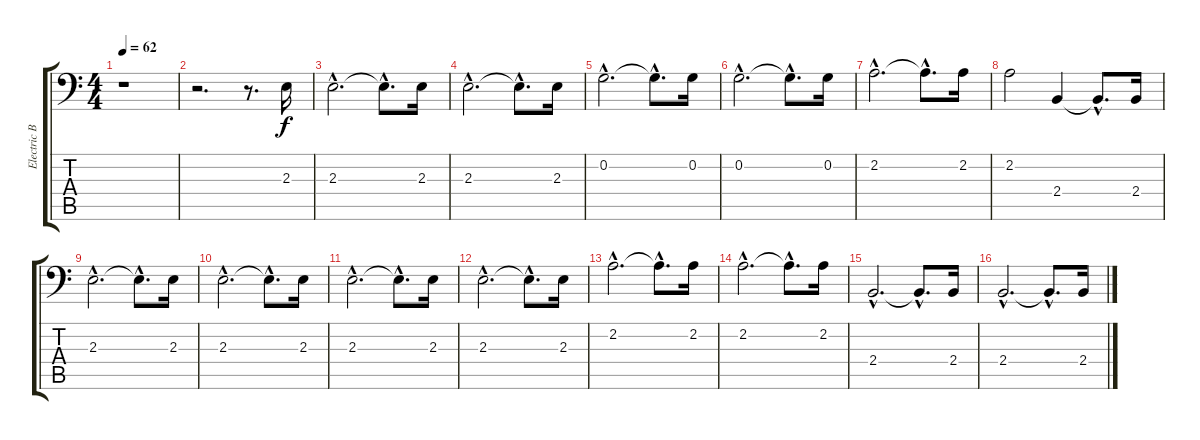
\track ("Electric Bass Guitar" "Electric B") {instrument electricbassfinger}
\staff {score tabs}
\tuning (C3 G2 D2 A1 E1 B0) {hide}
\ts (4 4)
\tempo 62
\clef f4
\ks c
r.1{dy f instrument electricbassfinger} |
r.2{d} r.8{d} 2.3.16 |
2.3{hac}.2{d} 2.3{hac t}.8{d} 2.3.16 |
2.3{hac}.2{d} 2.3{hac t}.8{d} 2.3.16 |
0.2{hac}.2{d} 0.2{hac t}.8{d} 0.2.16 |
0.2{hac}.2{d} 0.2{hac t}.8{d} 0.2.16 |
2.2{hac}.2{d} 2.2{hac t}.8{d} 2.2.16 |
2.2.2 2.4.4 2.4{hac t}.8{d} 2.4.16 |
2.3{hac}.2{d} 2.3{hac t}.8{d} 2.3.16 |
2.3{hac}.2{d} 2.3{hac t}.8{d} 2.3.16 |
2.3{hac}.2{d} 2.3{hac t}.8{d} 2.3.16 |
2.3{hac}.2{d} 2.3{hac t}.8{d} 2.3.16 |
2.2{hac}.2{d} 2.2{hac t}.8{d} 2.2.16 |
2.2{hac}.2{d} 2.2{hac t}.8{d} 2.2.16 |
2.4{hac}.2{d} 2.4{hac t}.8{d} 2.4.16 |
2.4{hac}.2{d} 2.4{hac t}.8{d} 2.4.16
